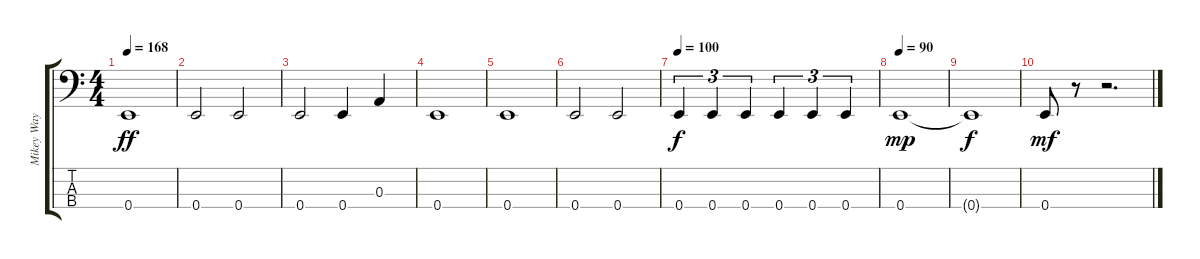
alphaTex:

\track ("Mikey Way" "Mikey Way") {instrument electricbasspick}
\staff {score tabs}
\tuning (G2 D2 A1 E1) {hide}
\ts (4 4)
\tempo 168
\clef f4
\ks c
0.4.1{dy ff} |
0.4.2 0.4.2 |
0.4.2 0.4.4 0.3.4 |
0.4.1 |
0.4.1 |
0.4.2 0.4.2 |
\tempo 100
0.4.4{tu (3 2) dy f} 0.4.4{tu (3 2)} 0.4.4{tu (3 2)} 0.4.4{tu (3 2)} 0.4.4{tu (3 2)} 0.4.4{tu (3 2)} |
\tempo 90
0.4.1{dy mp} |
0.4{t}.1{dy f} |
0.4.8{dy mf} r.8 r.2{d}
